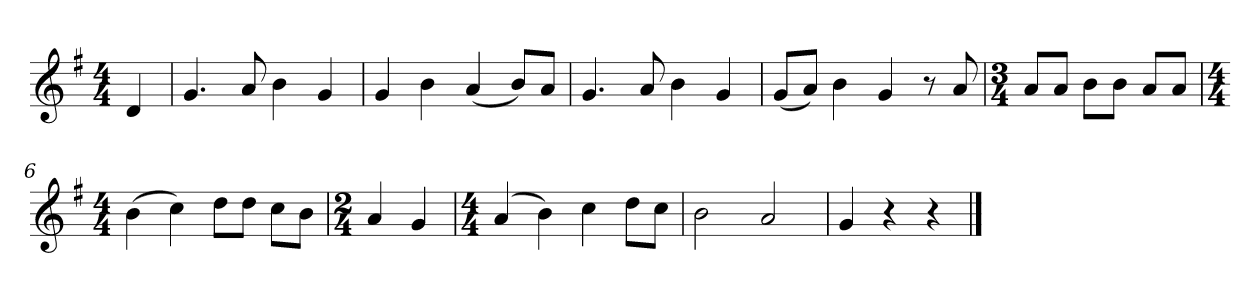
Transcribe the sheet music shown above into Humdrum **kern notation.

**kern
*part1
*staff1
*k[f#]
*M4/4
*MM120
=
4d
=1
4.g
8a
4b
4g
=2
4g
4b
(4a
8bL)
8aJ
=3
4.g
8a
4b
4g
=4
(8gL
8aJ)
4b
4g
8r
8a
=5
*M3/4
8aL
8aJ
8bL
8bJ
8aL
8aJ
=6
*M4/4
(4b
4cc)
8ddL
8ddJ
8ccL
8bJ
=7
*M2/4
4a
4g
=8
*M4/4
(4a
4b)
4cc
8ddL
8ccJ
=9
2b
2a
=10
4g
4r
4r
==
*-
